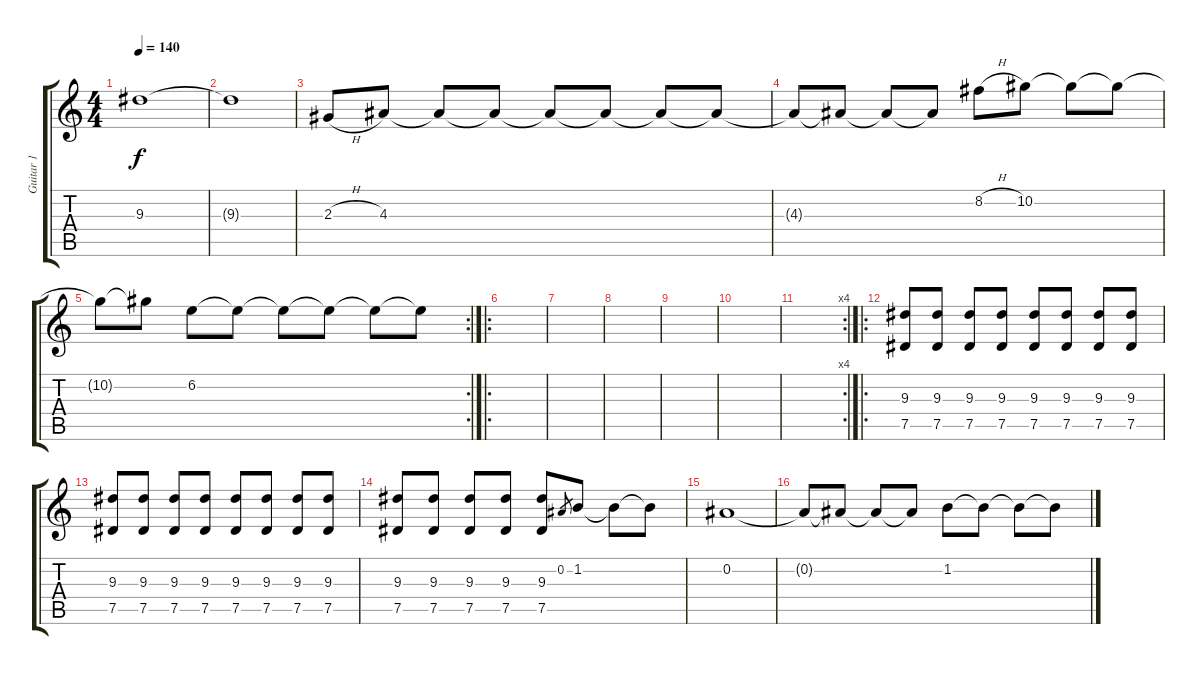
\track ("Guitar 1" "Guitar 1") {instrument distortionguitar}
\staff {score tabs}
\tuning (Eb4 Bb3 Gb3 Db3 Ab2 Eb2) {hide}
\ts (4 4)
\tempo 140
\clef g2
\ks c
9.3{t}.1{dy f} |
9.3{t}.1 |
2.3{h}.8 4.3.8 4.3{t}.8 4.3{t}.8 4.3{t}.8 4.3{t}.8 4.3{t}.8 4.3{t}.8 |
4.3{t}.8 4.3{t}.8 4.3{t}.8 4.3{t}.8 8.2{h}.8 10.2.8 10.2{t}.8 10.2{t}.8 |
\rc 2
10.2{t}.8 10.2{t}.8 6.2.8 6.2{t}.8 6.2{t}.8 6.2{t}.8 6.2{t}.8 6.2{t}.8 |
\ro
|
|
|
|
|
\rc 4
|
\ro
(9.3 7.5).8{volume 13 instrument distortionguitar} (9.3 7.5).8 (9.3 7.5).8 (9.3 7.5).8 (9.3 7.5).8 (9.3 7.5).8 (9.3 7.5).8 (9.3 7.5).8 |
(9.3 7.5).8 (9.3 7.5).8 (9.3 7.5).8 (9.3 7.5).8 (9.3 7.5).8 (9.3 7.5).8 (9.3 7.5).8 (9.3 7.5).8 |
(9.3 7.5).8 (9.3 7.5).8 (9.3 7.5).8 (9.3 7.5).8 (9.3 7.5).8 0.2.8{gr} 1.2.8 1.2{t}.8 1.2{t}.8 |
0.2.1 |
0.2{t}.8 0.2{t}.8 0.2{t}.8 0.2{t}.8 1.2.8 1.2{t}.8 1.2{t}.8 1.2{t}.8
